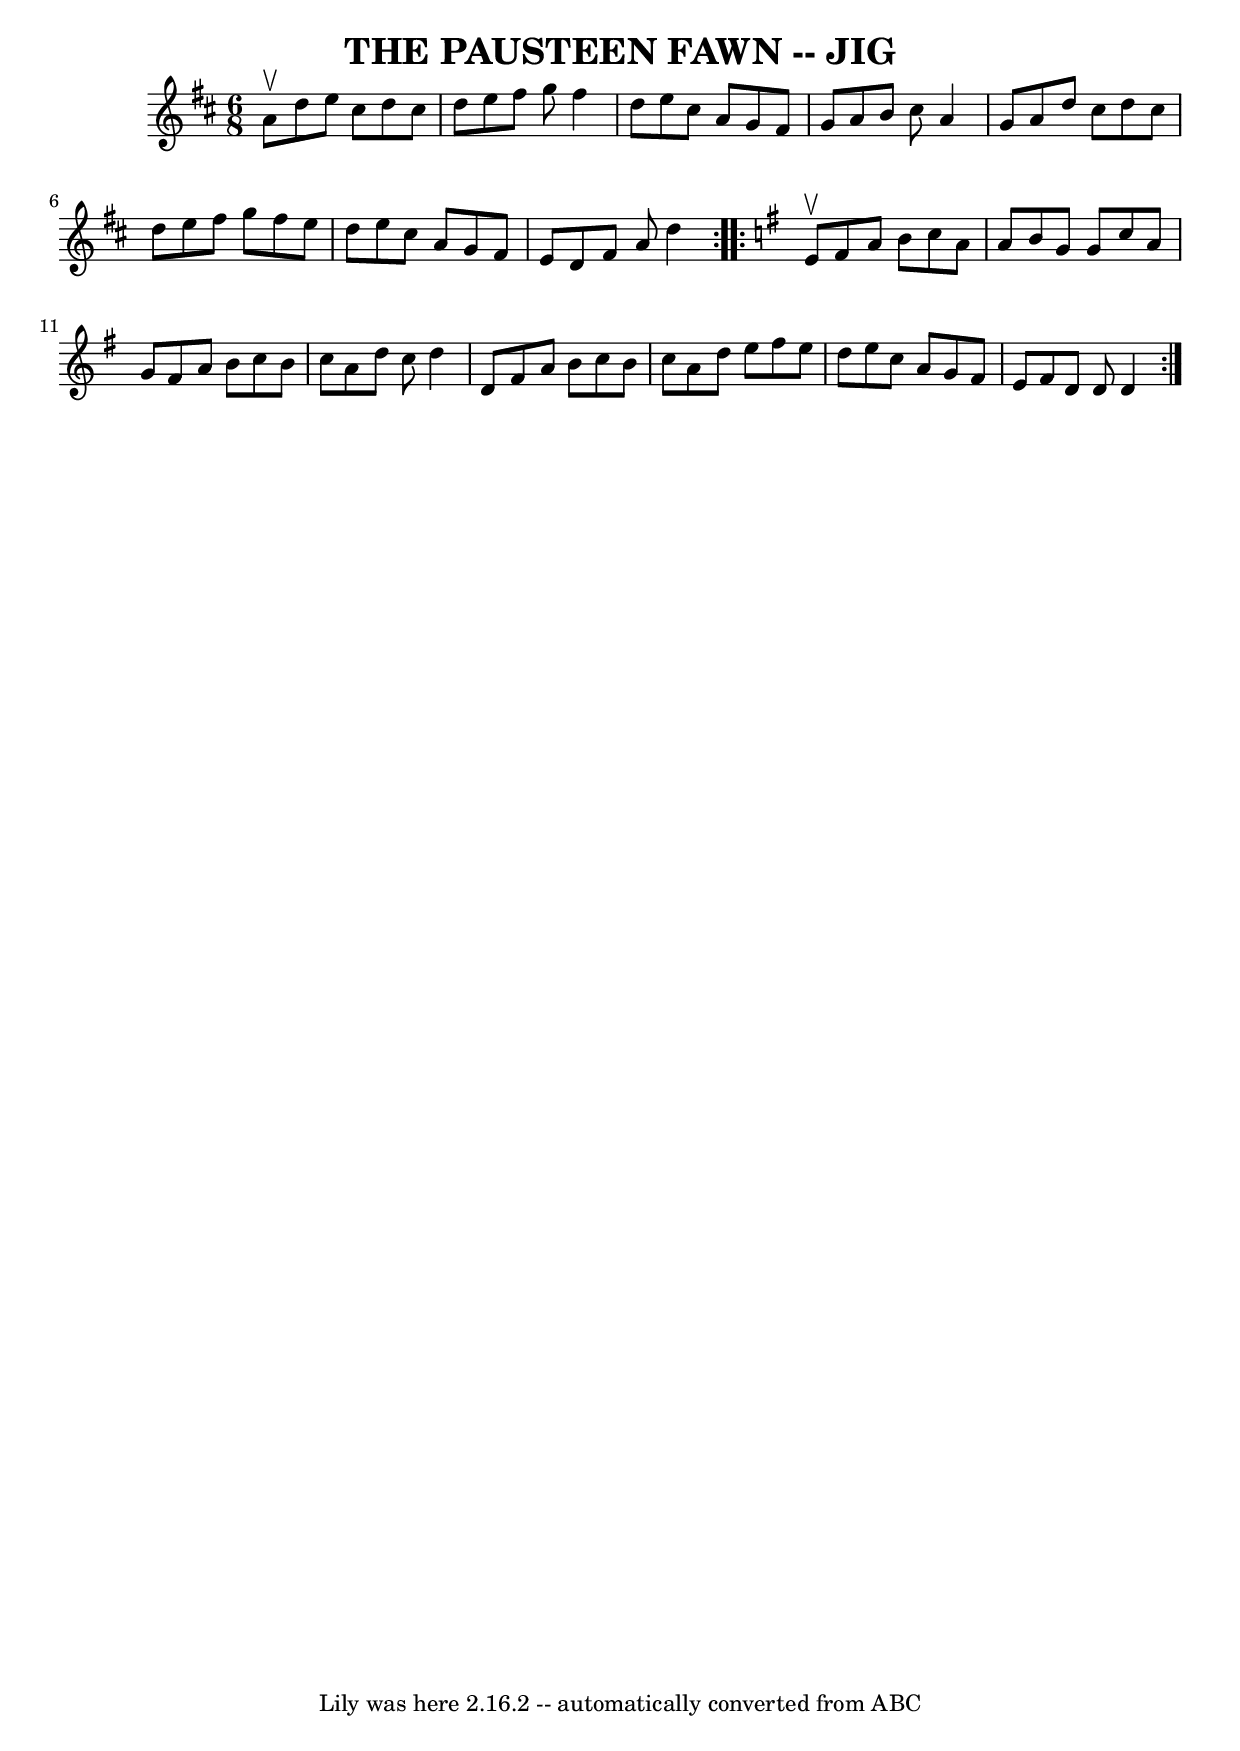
\version "2.16.2"
\include "Mammoth.ily"
\header {
	%% book = "Ryan's Mammoth Collection of Fiddle Tunes"
	crossRefNumber = "1"
	footnotes = ""
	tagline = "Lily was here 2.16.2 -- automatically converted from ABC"
	title = "THE PAUSTEEN FAWN -- JIG"
}
voicedefault =  {


\repeat volta 2 {
\time 6/8 
\key d \major a'8^\upbow       |
 d''8 e''8 cis''8   
 d''8 cis''8 d''8    |
 e''8 fis''8 g''8 fis''4 d''8  
  |
 e''8 cis''8 a'8 g'8 fis'8 g'8    |
 a'8    
b'8 cis''8 a'4 g'8        |
 a'8 d''8 cis''8 d''8    
cis''8 d''8    |
 e''8 fis''8 g''8 fis''8 e''8 d''8   
 |
 e''8 cis''8 a'8 g'8 fis'8 e'8    |
 d'8    
fis'8 a'8 d''4    }   
\key d \mixolydian   \repeat volta 2 { e'8 
^\upbow       |
 fis'8 a'8 b'8 c''8 a'8 a'8    |
  
 b'8 g'8 g'8 c''8 a'8 g'8    |
 fis'8 a'8 b'8    
c''8 b'8 c''8    |
 a'8 d''8 c''8 d''4 d'8        
|
 fis'8 a'8 b'8 c''8 b'8 c''8    |
 a'8 d''8 
 e''8 fis''8 e''8 d''8    |
 e''8 c''8 a'8 g'8    
fis'8 e'8    |
 fis'8 d'8 d'8 d'4    }   
}

\score{
    <<

	\context Staff="default"
	{
	    \voicedefault 
	}

    >>
	\layout {
	}
	\midi {}
}
